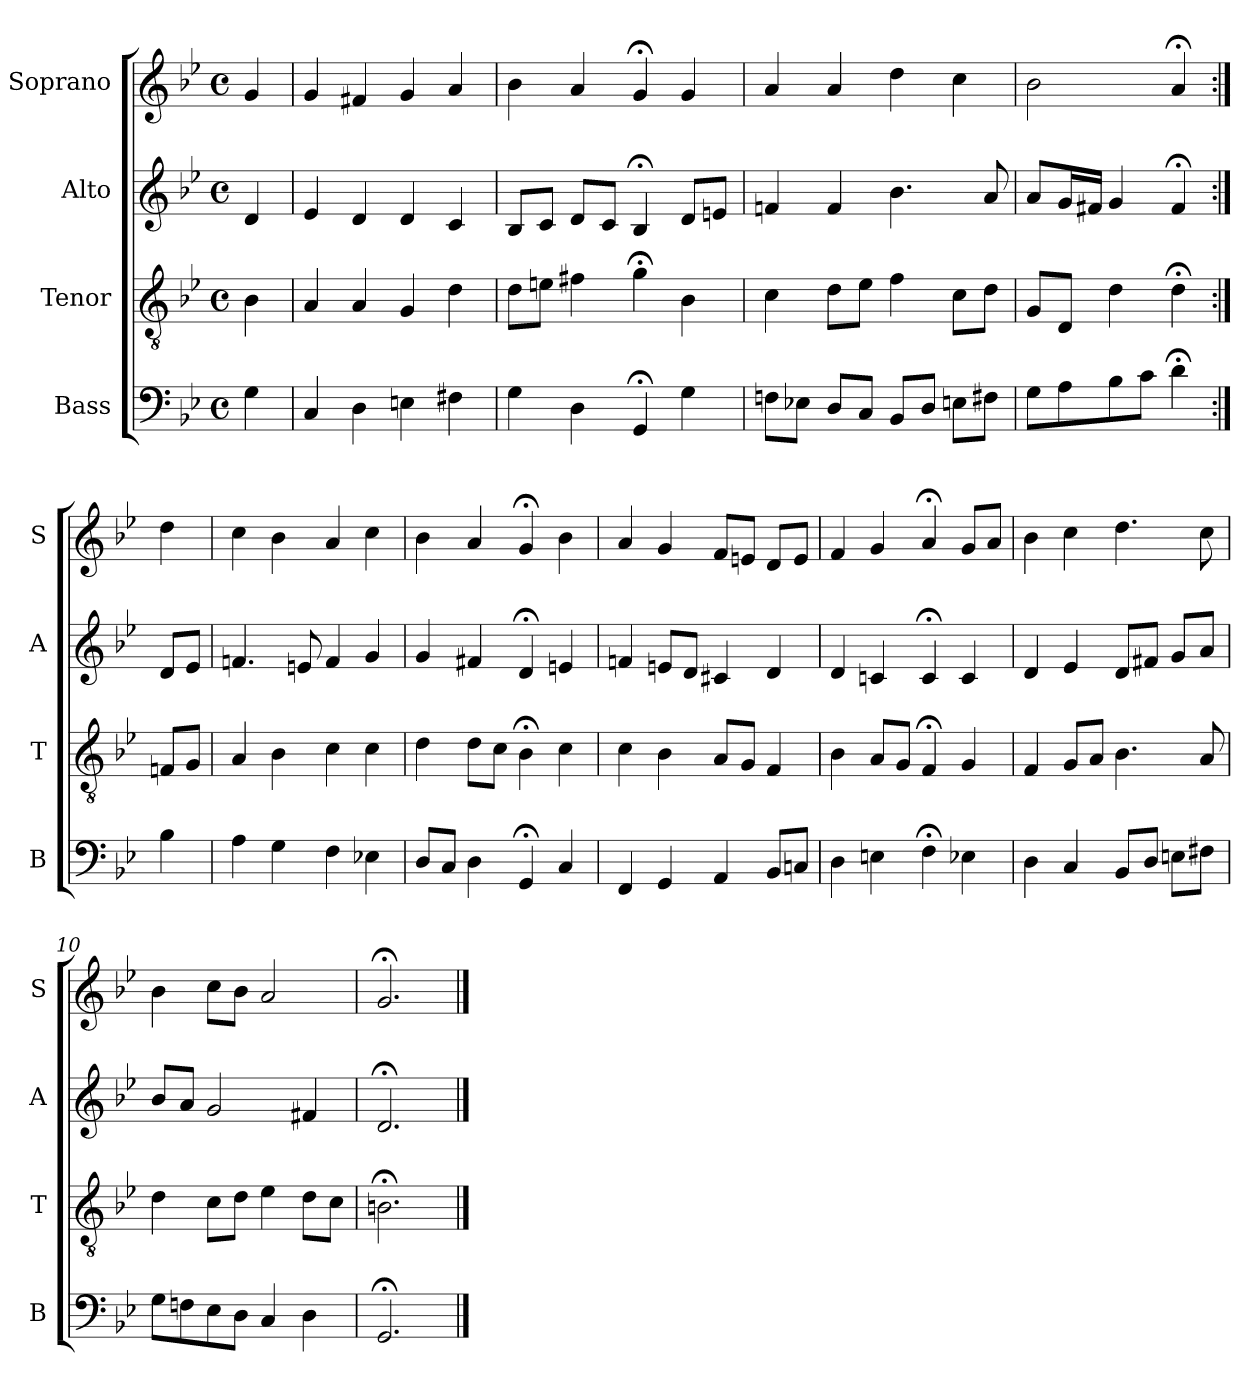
**kern	**kern	**kern	**kern
*part4	*part3	*part2	*part1
*staff4	*staff3	*staff2	*staff1
*I"Bass	*I"Tenor	*I"Alto	*I"Soprano
*I'B	*I'T	*I'A	*I'S
*clefF4	*clefGv2	*clefG2	*clefG2
*k[b-e-]	*k[b-e-]	*k[b-e-]	*k[b-e-]
*g:	*g:	*g:	*g:
*M4/4	*M4/4	*M4/4	*M4/4
*met(c)	*met(c)	*met(c)	*met(c)
*MM100	*MM100	*MM100	*MM100
=	=	=	=
4G	4B-	4d	4g
=1	=1	=1	=1
4C	4A	4e-	4g
4D	4A	4d	4f#X
4En	4G	4d	4g
4F#X	4d	4c	4a
=2	=2	=2	=2
4G	8dL	8B-L	4b-
.	8enJ	8cJ	.
4D	4f#X	8dL	4a
.	.	8cJ	.
4GG;<	4g;<	4B-;<	4g;<
4G	4B-	8dL	4g
.	.	8enJ	.
=3	=3	=3	=3
8FnL	4c	4fn	4a
8E-XJ	.	.	.
8DL	8dL	4f	4a
8CJ	8e-J	.	.
8BB-L	4f	4.b-	4dd
8DJ	.	.	.
8EnL	8cL	.	4cc
8F#XJ	8dJ	8a	.
=4	=4	=4	=4
8GL	8GL	8aL	2b-
8A	8DJ	16gL	.
.	.	16f#XJJ	.
8B-	4d	4g	.
8cJ	.	.	.
4d;<	4d;<	4f#;<	4a;<
=:|!	=:|!	=:|!	=:|!
4B-	8FnL	8dL	4dd
.	8GJ	8e-J	.
=5	=5	=5	=5
4A	4A	4.fn	4cc
4G	4B-	.	4b-
.	.	8en	.
4F	4c	4f	4a
4E-X	4c	4g	4cc
=6	=6	=6	=6
8DL	4d	4g	4b-
8CJ	.	.	.
4D	8dL	4f#X	4a
.	8cJ	.	.
4GG;<	4B-;<	4d;<	4g;<
4C	4c	4en	4b-
=7	=7	=7	=7
4FF	4c	4fn	4a
4GG	4B-	8enL	4g
.	.	8dJ	.
4AAi	8AiL	4c#Xi	8fiL
.	8GJ	.	8enJ
8BB-L	4F	4d	8dL
8CnJ	.	.	8eJ
=8	=8	=8	=8
4D	4B-	4d	4f
4En	8AL	4cn	4g
.	8GJ	.	.
4F;<	4F;<	4c;<	4a;<
4E-X	4G	4c	8gL
.	.	.	8aJ
=9	=9	=9	=9
4D	4F	4d	4b-
4C	8GL	4e-	4cc
.	8AJ	.	.
8BB-L	4.B-	8dL	4.dd
8DJ	.	8f#XJ	.
8EnL	.	8gL	.
8F#XJ	8A	8aJ	8cc
=10	=10	=10	=10
8GL	4d	8b-L	4b-
8Fn	.	8aJ	.
8E-	8cL	2g	8ccL
8DJ	8dJ	.	8b-J
4C	4e-	.	2a
4D	8dL	4f#X	.
.	8cJ	.	.
=11	=11	=11	=11
2.GG;<	2.Bn;<	2.d;<	2.g;<
==	==	==	==
*-	*-	*-	*-
